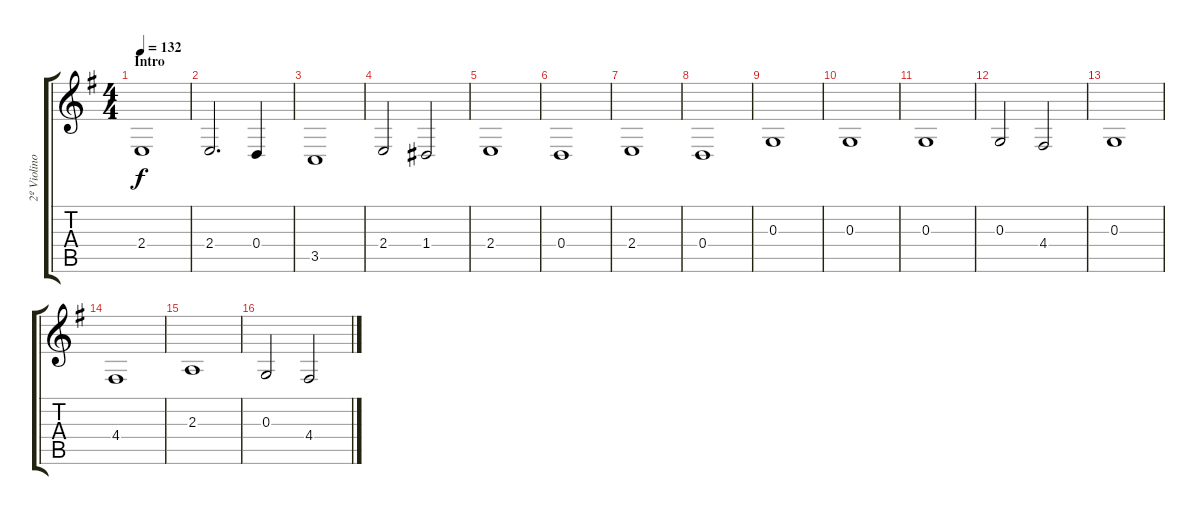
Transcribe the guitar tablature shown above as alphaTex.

\track ("2º Violino" "2º Violino") {instrument violin}
\staff {score tabs}
\tuning (E4 B3 G3 D3 A2 E2) {hide}
\ts (4 4)
\section ("" "Intro")
\tempo 132
\clef g2
\ks eminor
2.4.1{dy f instrument violin} |
2.4.2{d} 0.4.4 |
3.5.1 |
2.4.2 1.4.2 |
2.4.1 |
0.4.1 |
2.4.1 |
0.4.1 |
0.3.1 |
0.3.1 |
0.3.1 |
0.3.2 4.4.2 |
0.3.1 |
4.4.1 |
2.3.1 |
0.3.2 4.4.2
